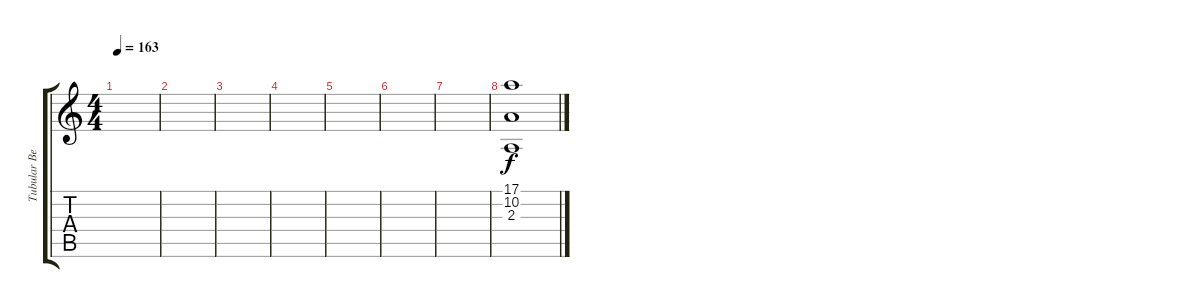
\track ("Tubular Bells" "Tubular Be") {instrument tubularbells}
\staff {score tabs}
\tuning (E4 B3 G3 D3 A2 E2) {hide}
\ts (4 4)
\tempo 163
\clef g2
\ks c
|
|
|
|
|
|
|
(17.1 10.2 2.3).1
